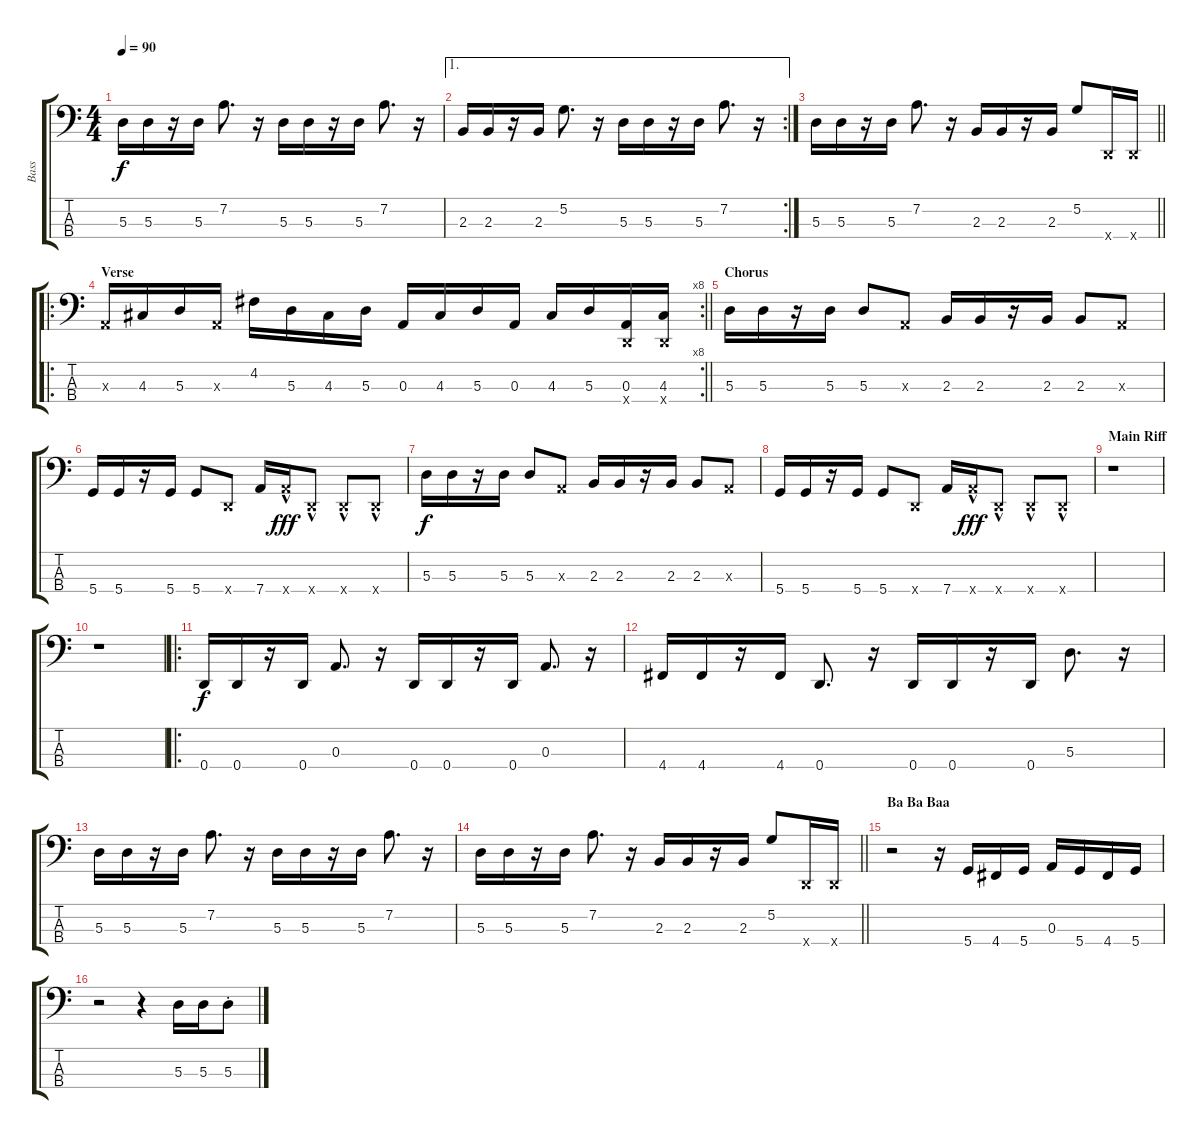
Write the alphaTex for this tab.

\track ("Bass" "Bass") {instrument slapbass2}
\staff {score tabs}
\tuning (G2 D2 A1 D1) {hide}
\ts (4 4)
\tempo 90
\clef f4
\ks c
5.3.16{dy f} 5.3.16 r.16 5.3.16 7.2.8{d} r.16 5.3.16 5.3.16 r.16 5.3.16 7.2.8{d} r.16 |
\ae 1
\rc 2
2.3.16 2.3.16 r.16 2.3.16 5.2.8{d} r.16 5.3.16 5.3.16 r.16 5.3.16 7.2.8{d} r.16 |
\barLineRight lightlight
5.3.16 5.3.16 r.16 5.3.16 7.2.8{d} r.16 2.3.16 2.3.16 r.16 2.3.16 5.2.8 0.4{x}.16 0.4{x}.16 |
\ro
\rc 8
\section ("" "Verse")
\barLineRight lightlight
0.3{x}.16 4.3.16 5.3.16 0.3{x}.16 4.2.16 5.3.16 4.3.16 5.3.16 0.3.16 4.3.16 5.3.16 0.3.16 4.3.16 5.3.16 (0.3 0.4{x}).16 (4.3 0.4{x}).16 |
\section ("" "Chorus")
5.3.16 5.3.16 r.16 5.3.16 5.3.8 0.3{x}.8 2.3.16 2.3.16 r.16 2.3.16 2.3.8 0.3{x}.8 |
5.4.16 5.4.16 r.16 5.4.16 5.4.8 0.4{x}.8 7.4.16 7.4{hac x}.16{dy fff} 0.4{hac x}.8 0.4{hac x}.8 0.4{hac x}.8 |
5.3.16{dy f} 5.3.16 r.16 5.3.16 5.3.8 0.3{x}.8 2.3.16 2.3.16 r.16 2.3.16 2.3.8 0.3{x}.8 |
5.4.16 5.4.16 r.16 5.4.16 5.4.8 0.4{x}.8 7.4.16 7.4{hac x}.16{dy fff} 0.4{hac x}.8 0.4{hac x}.8 0.4{hac x}.8 |
\section ("" "Main Riff")
r.1 |
r.1 |
\ro
0.4.16{dy f} 0.4.16 r.16 0.4.16 0.3.8{d} r.16 0.4.16 0.4.16 r.16 0.4.16 0.3.8{d} r.16 |
4.4.16 4.4.16 r.16 4.4.16 0.4.8{d} r.16 0.4.16 0.4.16 r.16 0.4.16 5.3.8{d} r.16 |
5.3.16 5.3.16 r.16 5.3.16 7.2.8{d} r.16 5.3.16 5.3.16 r.16 5.3.16 7.2.8{d} r.16 |
\barLineRight lightlight
5.3.16 5.3.16 r.16 5.3.16 7.2.8{d} r.16 2.3.16 2.3.16 r.16 2.3.16 5.2.8 0.4{x}.16 0.4{x}.16 |
\section ("" "Ba Ba Baa")
r.2 r.16 5.4.16 4.4.16 5.4.16 0.3.16 5.4.16 4.4.16 5.4.16 |
r.2 r.4 5.3.16 5.3.16 5.3{st}.8
